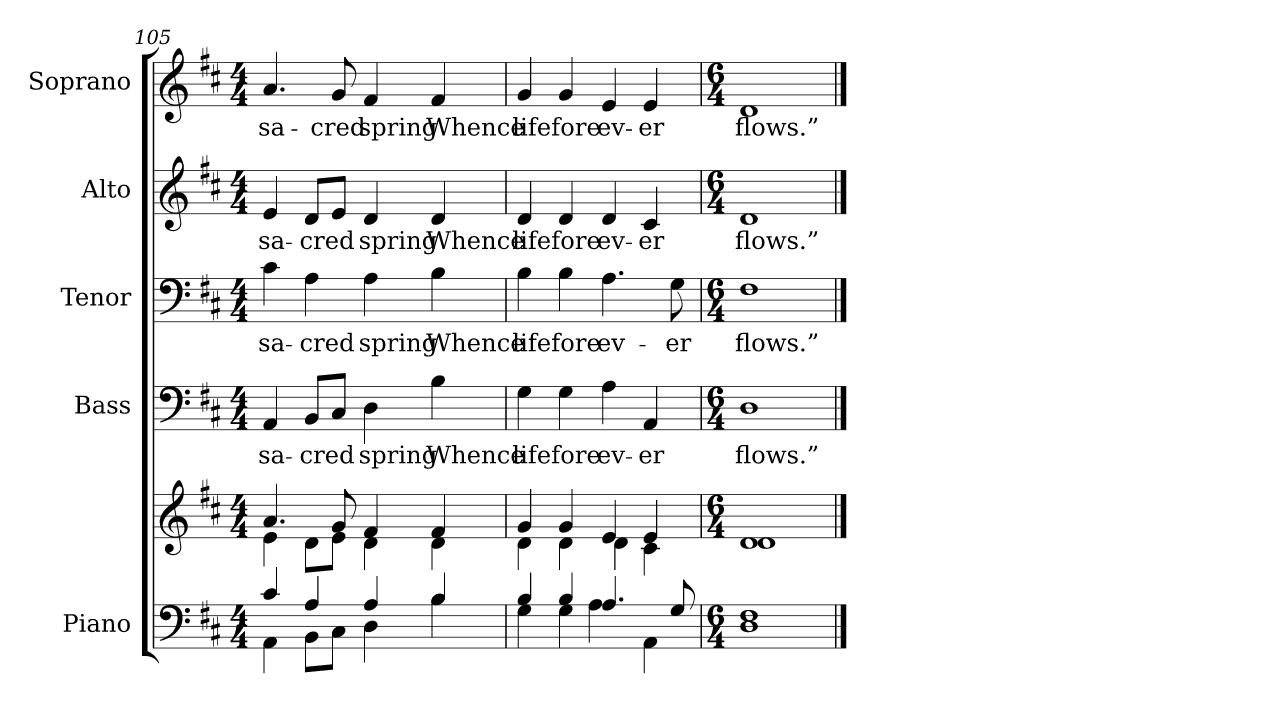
**kern	**kern	**kern	**text	**kern	**text	**kern	**text	**kern	**text
*part5	*part5	*part4	*part4	*part3	*part3	*part2	*part2	*part1	*part1
*staff6	*staff5	*staff4	*staff4	*staff3	*staff3	*staff2	*staff2	*staff1	*staff1
*I"Piano	*	*I"Bass	*	*I"Tenor	*	*I"Alto	*	*I"Soprano	*
*I'Pno.	*	*I'B.	*	*I'T.	*	*I'A.	*	*I'S.	*
*clefF4	*clefG2	*clefF4	*	*clefF4	*	*clefG2	*	*clefG2	*
*k[f#c#]	*k[f#c#]	*k[f#c#]	*	*k[f#c#]	*	*k[f#c#]	*	*k[f#c#]	*
*D:	*D:	*D:	*	*D:	*	*D:	*	*D:	*
*M4/4	*M4/4	*M4/4	*	*M4/4	*	*M4/4	*	*M4/4	*
=105	=105	=105	=105	=105	=105	=105	=105	=105	=105
*^	*^	*	*	*	*	*	*	*	*
!	!	!	!	!	!LO:LY:b:color=#000000	!	!	!	!	!	!
!	!	!	!	!	!	!	!LO:LY:b:color=#000000	!	!	!	!
!	!	!	!	!	!	!	!	!	!LO:LY:b:color=#000000	!	!
!	!	!	!	!	!	!	!	!	!	!	!LO:LY:b:color=#000000
4c#i/	4AAi\	4.ai/	4ei\	4AAi/	sa-	4c#i\	sa-	4ei/	sa-	4.ai/	sa-
!	!	!	!	!	!LO:LY:b:color=#000000	!	!	!	!	!	!
!	!	!	!	!	!	!	!LO:LY:b:color=#000000	!	!	!	!
!	!	!	!	!	!	!	!	!	!LO:LY:b:color=#000000	!	!
4Ai/	8BBi\L	.	8di\L	8BBi/L	-cred	4Ai\	-cred	8di/L	-cred	.	.
!	!	!	!	!	!	!	!	!	!	!	!LO:LY:b:color=#000000
.	8C#i\J	8gi/	8ei\J	8C#i/J	.	.	.	8ei/J	.	8gi/	-cred
!	!	!	!	!	!LO:LY:b:color=#000000	!	!	!	!	!	!
!	!	!	!	!	!	!	!LO:LY:b:color=#000000	!	!	!	!
!	!	!	!	!	!	!	!	!	!LO:LY:b:color=#000000	!	!
!	!	!	!	!	!	!	!	!	!	!	!LO:LY:b:color=#000000
4Ai/	4Di\	4f#i/	4di\	4Di\	spring	4Ai\	spring	4di/	spring	4f#i/	spring
!	!	!	!	!	!LO:LY:b:color=#000000	!	!	!	!	!	!
!	!	!	!	!	!	!	!LO:LY:b:color=#000000	!	!	!	!
!	!	!	!	!	!	!	!	!	!LO:LY:b:color=#000000	!	!
!	!	!	!	!	!	!	!	!	!	!	!LO:LY:b:color=#000000
4Bi/	4Bi\	4f#i/	4di\	4Bi\	Whence	4Bi\	Whence	4di/	Whence	4f#i/	Whence
!!LO:PB:g=z
=106	=106	=106	=106	=106	=106	=106	=106	=106	=106	=106	=106
!	!	!	!	!	!LO:LY:b:color=#000000	!	!	!	!	!	!
!	!	!	!	!	!	!	!LO:LY:b:color=#000000	!	!	!	!
!	!	!	!	!	!	!	!	!	!LO:LY:b:color=#000000	!	!
!	!	!	!	!	!	!	!	!	!	!	!LO:LY:b:color=#000000
4Bi/	4Gi\	4gi/	4di\	4Gi\	life	4Bi\	life	4di/	life	4gi/	life
!	!	!	!	!	!LO:LY:b:color=#000000	!	!	!	!	!	!
!	!	!	!	!	!	!	!LO:LY:b:color=#000000	!	!	!	!
!	!	!	!	!	!	!	!	!	!LO:LY:b:color=#000000	!	!
!	!	!	!	!	!	!	!	!	!	!	!LO:LY:b:color=#000000
4Bi/	4Gi\	4gi/	4di\	4Gi\	fore	4Bi\	fore	4di/	fore	4gi/	fore
!	!	!	!	!	!LO:LY:b:color=#000000	!	!	!	!	!	!
!	!	!	!	!	!	!	!LO:LY:b:color=#000000	!	!	!	!
!	!	!	!	!	!	!	!	!	!LO:LY:b:color=#000000	!	!
!	!	!	!	!	!	!	!	!	!	!	!LO:LY:b:color=#000000
4.Ai/	4Ai\	4ei/	4di\	4Ai\	ev-	4.Ai\	ev-	4di/	ev-	4ei/	ev-
!	!	!	!	!	!LO:LY:b:color=#000000	!	!	!	!	!	!
!	!	!	!	!	!	!	!	!	!LO:LY:b:color=#000000	!	!
!	!	!	!	!	!	!	!	!	!	!	!LO:LY:b:color=#000000
.	4AAi\	4ei/	4c#i\	4AAi/	-er	.	.	4c#i/	-er	4ei/	-er
!	!	!	!	!	!	!	!LO:LY:b:color=#000000	!	!	!	!
8Gi/	.	.	.	.	.	8Gi\	-er	.	.	.	.
=107	=107	=107	=107	=107	=107	=107	=107	=107	=107	=107	=107
*M6/4	*	*M6/4	*	*M6/4	*	*M6/4	*	*M6/4	*	*M6/4	*
!	!	!	!	!	!LO:LY:b:color=#000000	!	!	!	!	!	!
!	!	!	!	!	!	!	!LO:LY:b:color=#000000	!	!	!	!
!	!	!	!	!	!	!	!	!	!LO:LY:b:color=#000000	!	!
!	!	!	!	!	!	!	!	!	!	!	!LO:LY:b:color=#000000
1F#i	1Di	1di	1di	1Di	flows.”	1F#i	flows.”	1di	flows.”	1di	flows.”
*v	*v	*	*	*	*	*	*	*	*	*	*
*	*v	*v	*	*	*	*	*	*	*	*
==	==	==	==	==	==	==	==	==	==
*-	*-	*-	*-	*-	*-	*-	*-	*-	*-
